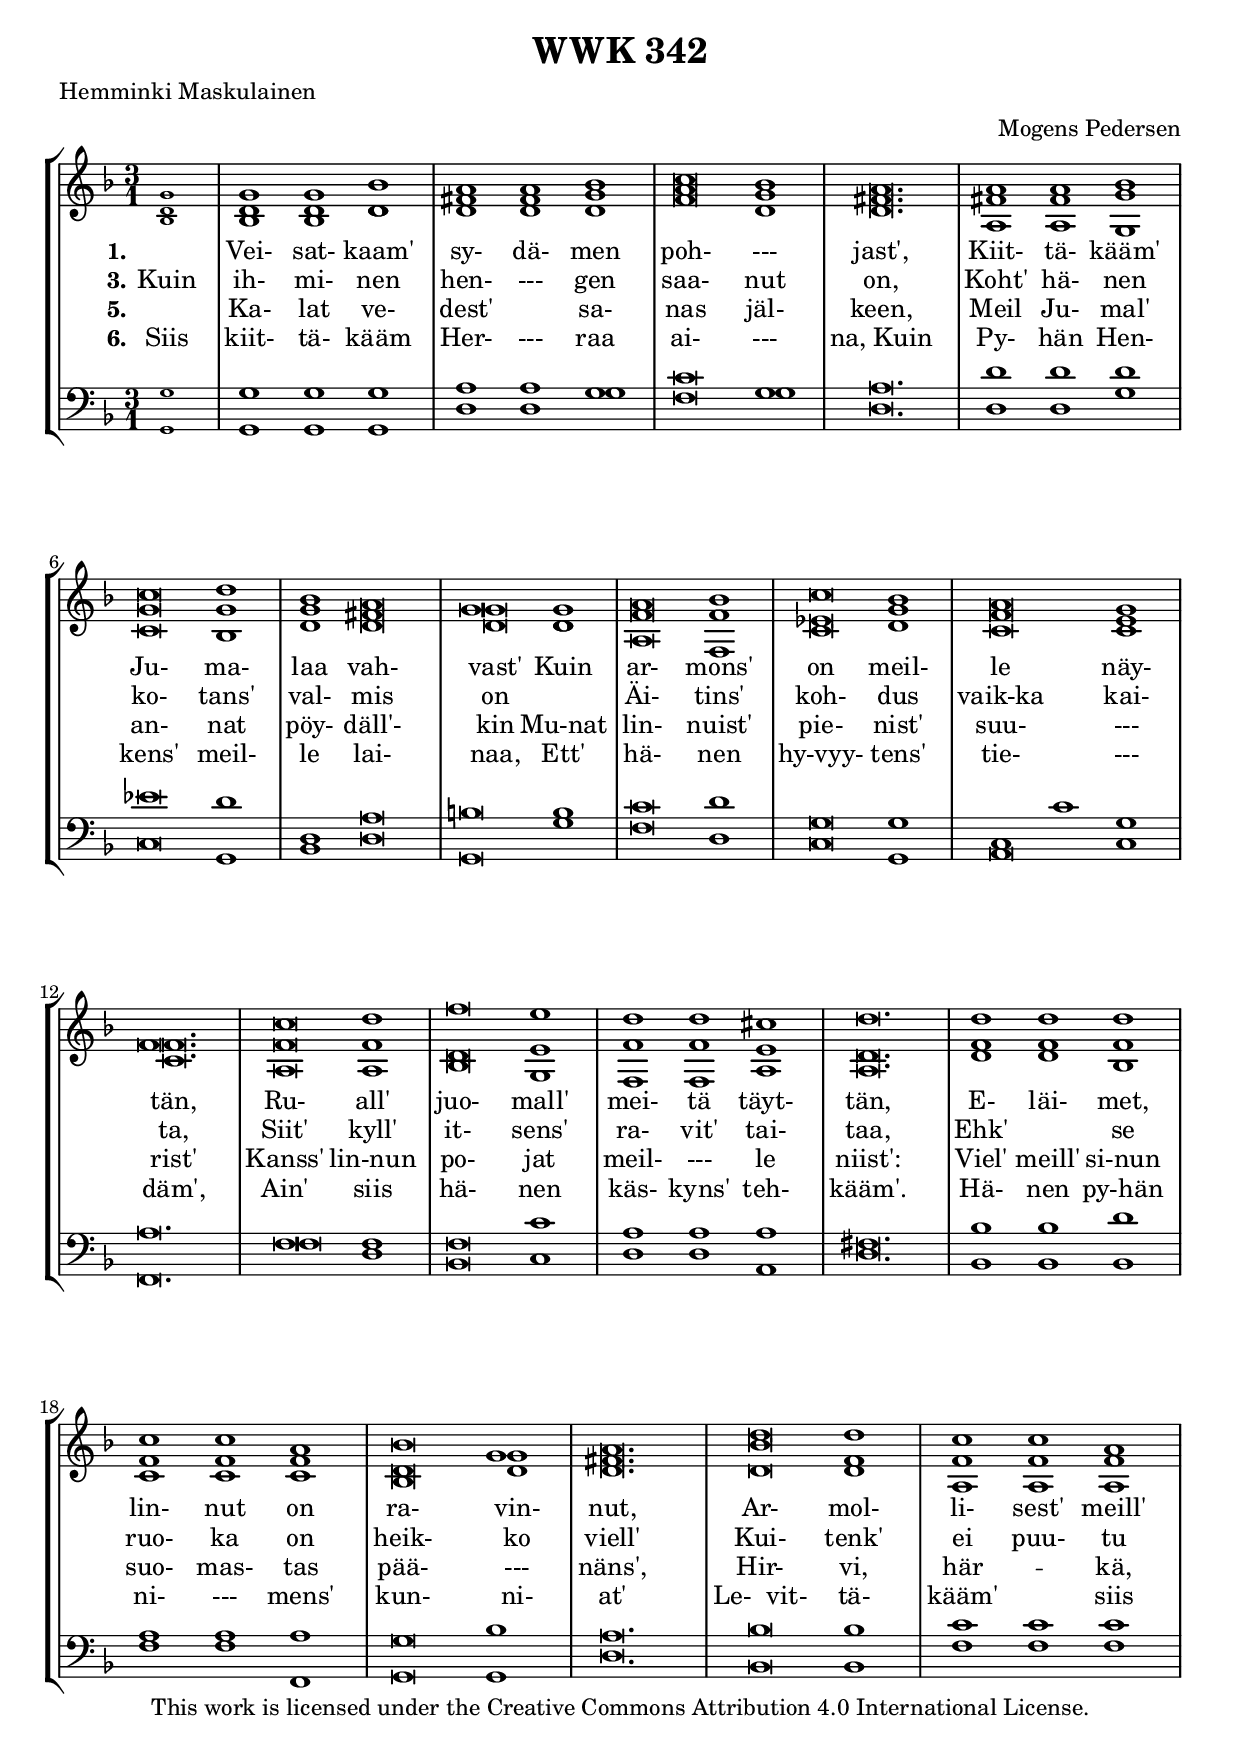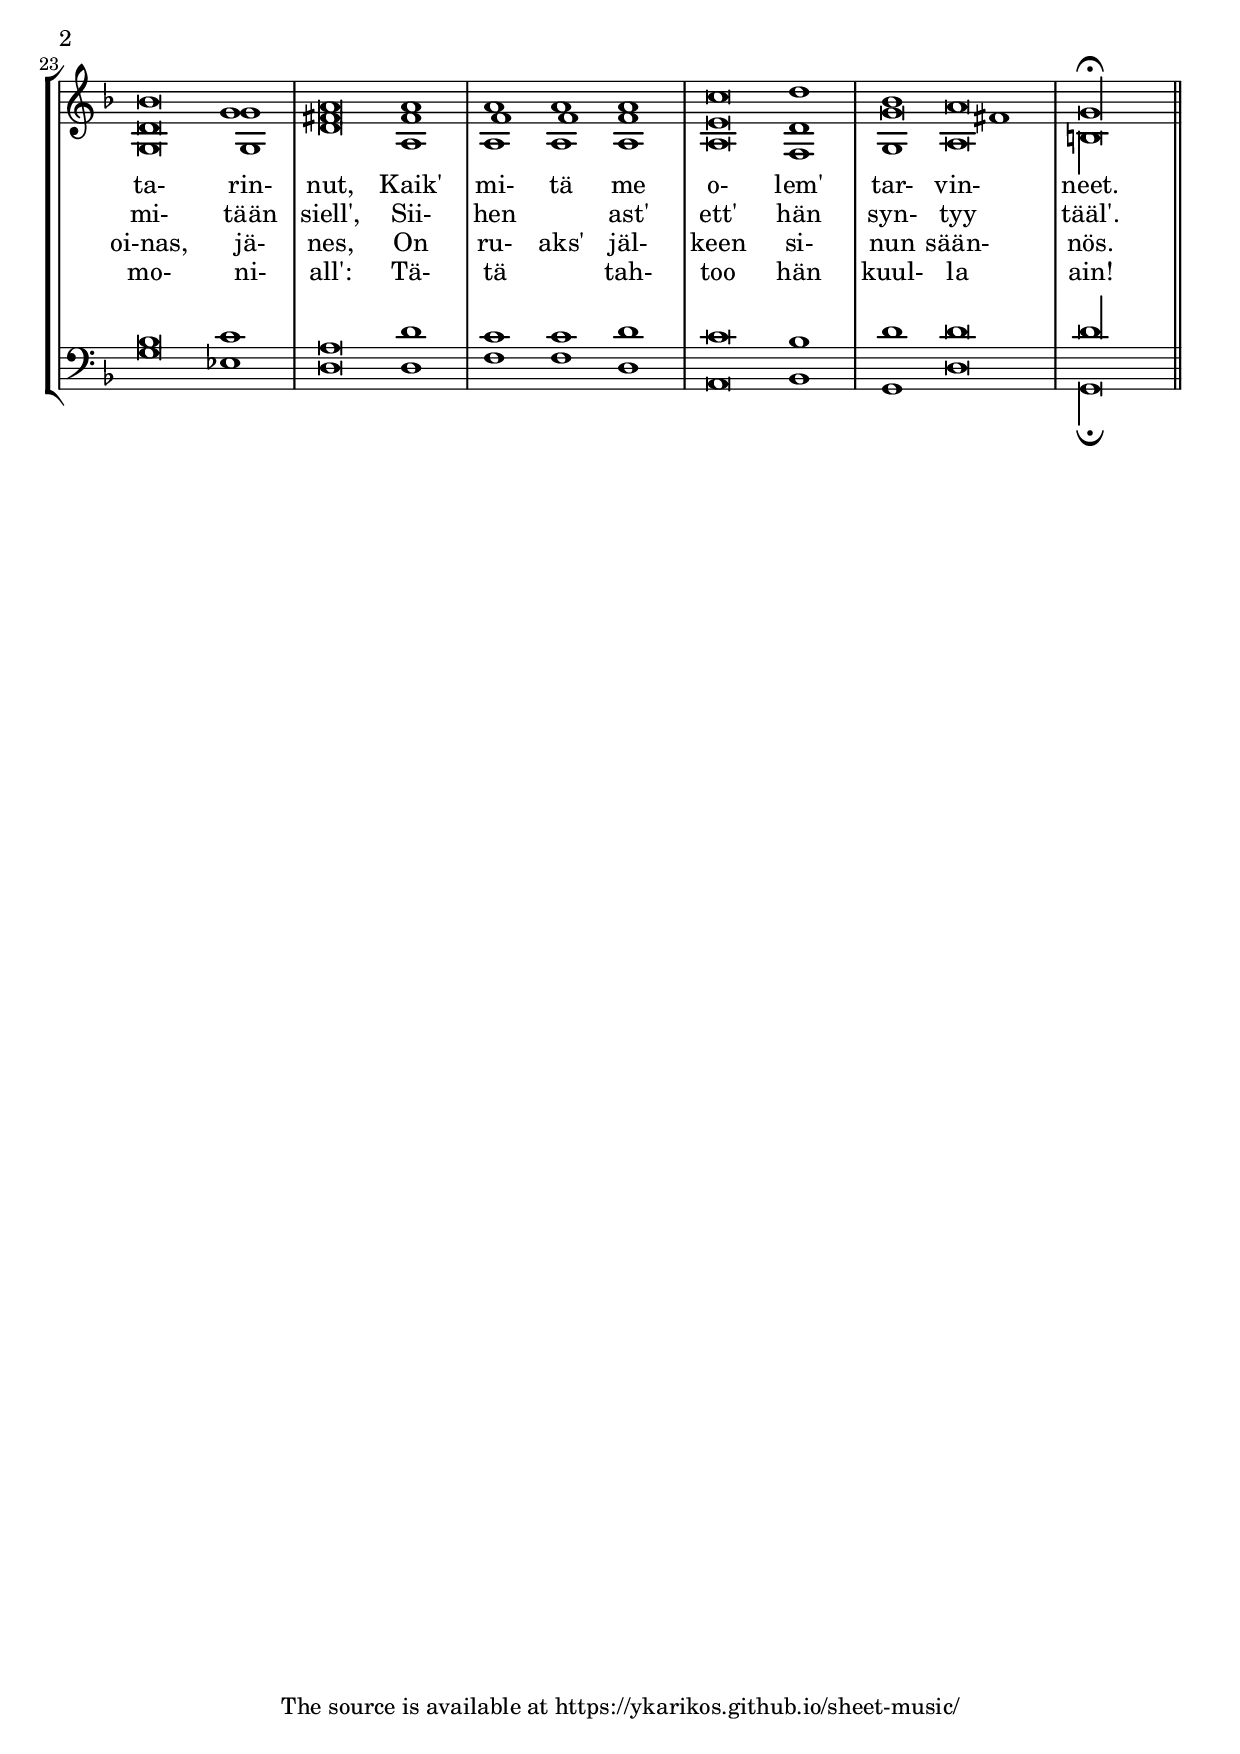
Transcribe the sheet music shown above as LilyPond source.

%% Wanhan wirsikirjan wirsi 342
%%


\include "deutsch.ly"

\version "2.18.0"

%#(set-global-staff-size 16)

\header {
    title = "WWK 342"
    poet = "Hemminki Maskulainen"
    arranger = "Mogens Pedersen"
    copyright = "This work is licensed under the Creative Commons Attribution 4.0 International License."
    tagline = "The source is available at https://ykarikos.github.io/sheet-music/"
}

sopMusic =   \relative c'' { 
    \key d \minor
    \stemUp
    \time 3/1
    \partial 1*1
    \set fontSize = #-3
    g1 | 
    \set fontSize = #0
    g1 g b | a a b | c\breve b1 | a\breve. |
    a1 a b | c\breve d1 | b a\breve | g g1 |
    a\breve b1 | c\breve b1 | a\breve g1 | f\breve. |
    c'\breve d1 | f\breve e1 | d d cis | d\breve. |
    d1 d d | c c a | b\breve g1 | a\breve. | 
    d\breve d1 | c c a | b\breve g1 | a\breve a1 |
    f f a | c\breve d1 | b a\breve | 
    \set Score.measureLength = #(ly:make-moment 4/1)
    g\longa^\fermata \bar "||"

    % lopuke
%    \time 4/2
%    g1 g2. a8 h | 
%    \set Score.measureLength = #(ly:make-moment 5/1)
%    c1 h\longa^\fermata \bar ".|"
}

altoOneMusic =   \relative c' { 
    \key d \minor
    \stemDown
    \partial 1*1
    \set fontSize = #-3
    d1 | 
    \set fontSize = #0
    d1 d d | fis fis g | a\breve g1 | fis\breve. |
    fis1 fis g | g\breve g1 | g fis\breve | g d1 |
    f\breve f1 | es\breve g1 | f\breve e1 | f\breve. | 
    f\breve f1 | d\breve e1 f f e | d\breve. |
    f1 f f | f f f | d\breve g1 | fis\breve. |
    b\breve f1 | f f f | d\breve g1 | fis\breve fis1 | 
    a a f | e\breve d1 | g\breve fis1 | s\longa |

    % lopuke
%    g2 g4 f es d c2( | 
%    c2) g' g\longa
}

altoTwoMusic =   \relative c' { 
    \shiftOff
    \key d \minor
    \stemDown
    \partial 1*1
    \set fontSize = #-3
    b1 | 
    \set fontSize = #0
    b1 b d | d d d | f\breve d1 | d\breve. |
    a1 a g | c\breve b1 | d d\breve | d d1 |
    a\breve f1 | c'\breve d1 | c\breve c1 | c\breve. |
    a\breve a1 | b\breve g1 | f f a | a\breve. |
    d1 d b | c c c | b\breve d1 | d\breve. |
    d\breve d1 | a a a | g\breve g1 | d'\breve a1 |
    a a a | a\breve f1 | g a\breve | h\longa

    % lopuke
%    h2 r1 c4. d8 | 
%    es4 d c2 d\longa
}


tenorMusic =  \relative c' { 
    \key d \minor
    \partial 1*1
    \set fontSize = #-3
    g1 | 
    \set fontSize = #0
    g1 g g | a a g | c\breve g1 | a\breve. |
    d1 d d | es\breve d1 | d, a'\breve | h h1 |
    c\breve d1 | g,\breve g1 | c, c' g | a\breve. | 
    f\breve f1 | f\breve c'1 | a a a | fis\breve. |
    b1 b d | a a a | g\breve b1 | a\breve. |
    b\breve b1 | c1 c c | b\breve c1 | a\breve d1 |
    c c d | c\breve b1 | d d\breve | d\longa |

    % lopuke
%    d1 c4 b8 a g2 | g\longa
}

bassMusic =  \relative c { 
    \key d \minor
    \partial 1*1
    \set fontSize = #-3
    g1 | 
    \set fontSize = #0
    g1 g g | d' d g | f\breve g1 | d\breve. |
    d1 d g | c,\breve g1 | b d\breve | g, g'1 |
    f\breve d1 | c\breve g1 | a\breve c1 | f,\breve. | 
    f'\breve d1 | b\breve c1 | d d a | d\breve. | 
    b1 b b | f' f f, | g\breve g1 | d'\breve. | 
    b\breve b1 | f' f f | g\breve es1 | d\breve d1 |
    f f d | a\breve b1 | g d'\breve | g,\longa_\fermata
    
    % lopuke
%    g1 c4 d es d | c1 g\longa_\fermata
}


sanatEka = \lyricmode { 
    \set stanza = "1."
    ___ Vei- sat- kaam' sy- dä- men poh- --- jast',
    Kiit- tä- kääm' Ju- ma- laa vah- vast' 
    Kuin ar- mons' on meil- le näy- tän,
    Ru- all' juo- mall' mei- tä täyt- tän,
    E- läi- met, lin- nut on ra- vin- nut,
    Ar- mol- li- sest' meill' ta- rin- nut,
    Kaik' mi- tä me o- lem' tar- vin- neet.
    
}

sanatKol = \lyricmode { 
    \set stanza = "3."
    Kuin ih- mi- nen hen- --- gen saa- nut on, 
    Koht' hä- nen ko- tans' val- mis on ___
    Äi- tins' koh- dus vaik-ka kai- ta,
    Siit' kyll' it- sens' ra- vit' tai- taa,
    Ehk' ___ se ruo- ka on heik- ko viell'
    Kui- tenk' ei puu- tu mi- tään siell',
    Sii- hen ___ ast' ett' hän syn- tyy tääl'.
}

sanatVii = \lyricmode { 
    \set stanza = "5."
    ___ Ka- lat ve- dest' ___ sa- nas jäl- keen,
    Meil Ju- mal' an- nat pöy- däll'- kin 
    Mu-nat lin- nuist' pie- nist' suu- --- rist'
    Kanss' lin-nun po- jat meil- --- le niist':
    Viel' meill' si-nun suo- mas- tas pää- --- näns',
    Hir- vi, här -- \skip 1 kä, oi-nas, jä- nes,
    On ru- aks' jäl- keen si- nun sään- nös.
}

sanatKuu = \lyricmode { 
    \set stanza = "6."
    Siis kiit- tä- kääm Her- --- raa ai- --- na,_Kuin
    Py- hän Hen- kens' meil- le lai- naa,
    Ett' hä- nen hy-vyy- tens' tie- --- däm',
    Ain' siis hä- nen käs- kyns' teh- kääm'.
    Hä- nen py-hän ni- --- mens' kun- ni- at'
    Le-__vit- tä- kääm' ___ siis mo- ni- all':
    Tä- tä ___ tah- too hän kuul- la ain! 
%    A -- \skip 4 men.
}


\score { 
    
    \context StaffGroup <<
	\context Staff = "women" <<
	    \context Voice = "sopranos" { \voiceOne \sopMusic }
	    \context Voice = altosOne { \voiceTwo \altoOneMusic }
	    \context Voice = altosTwo { \voiceThree \altoTwoMusic }
	>>

	\lyricmode <<
	    \lyricsto "altosTwo" \new Lyrics \sanatEka
	    \lyricsto "altosTwo" \new Lyrics \sanatKol
	    \lyricsto "altosTwo" \new Lyrics \sanatVii
	    \lyricsto "altosTwo" \new Lyrics \sanatKuu
	>>	

	\context Staff = "men" <<
	    \clef bass
	    \context Voice = "tenors" { \voiceOne \tenorMusic }
	    \context Voice = "basses" { \voiceTwo \bassMusic }
	>>
    >>


    \layout {
	indent = 0.0
%	line-width = 20.0\cm
%	textheight = 29.0\cm
%	interscoreline = 0\pt

%	\context {

	% a little smaller so lyrics can be closer to the staff. 
%	    \Staff
%	    \override VerticalAxisGroup.minimum-Y-extent = #'(-3 . 3) 
%	}
    }

    
  \midi {
    \tempo 1 = 180
    }


}
